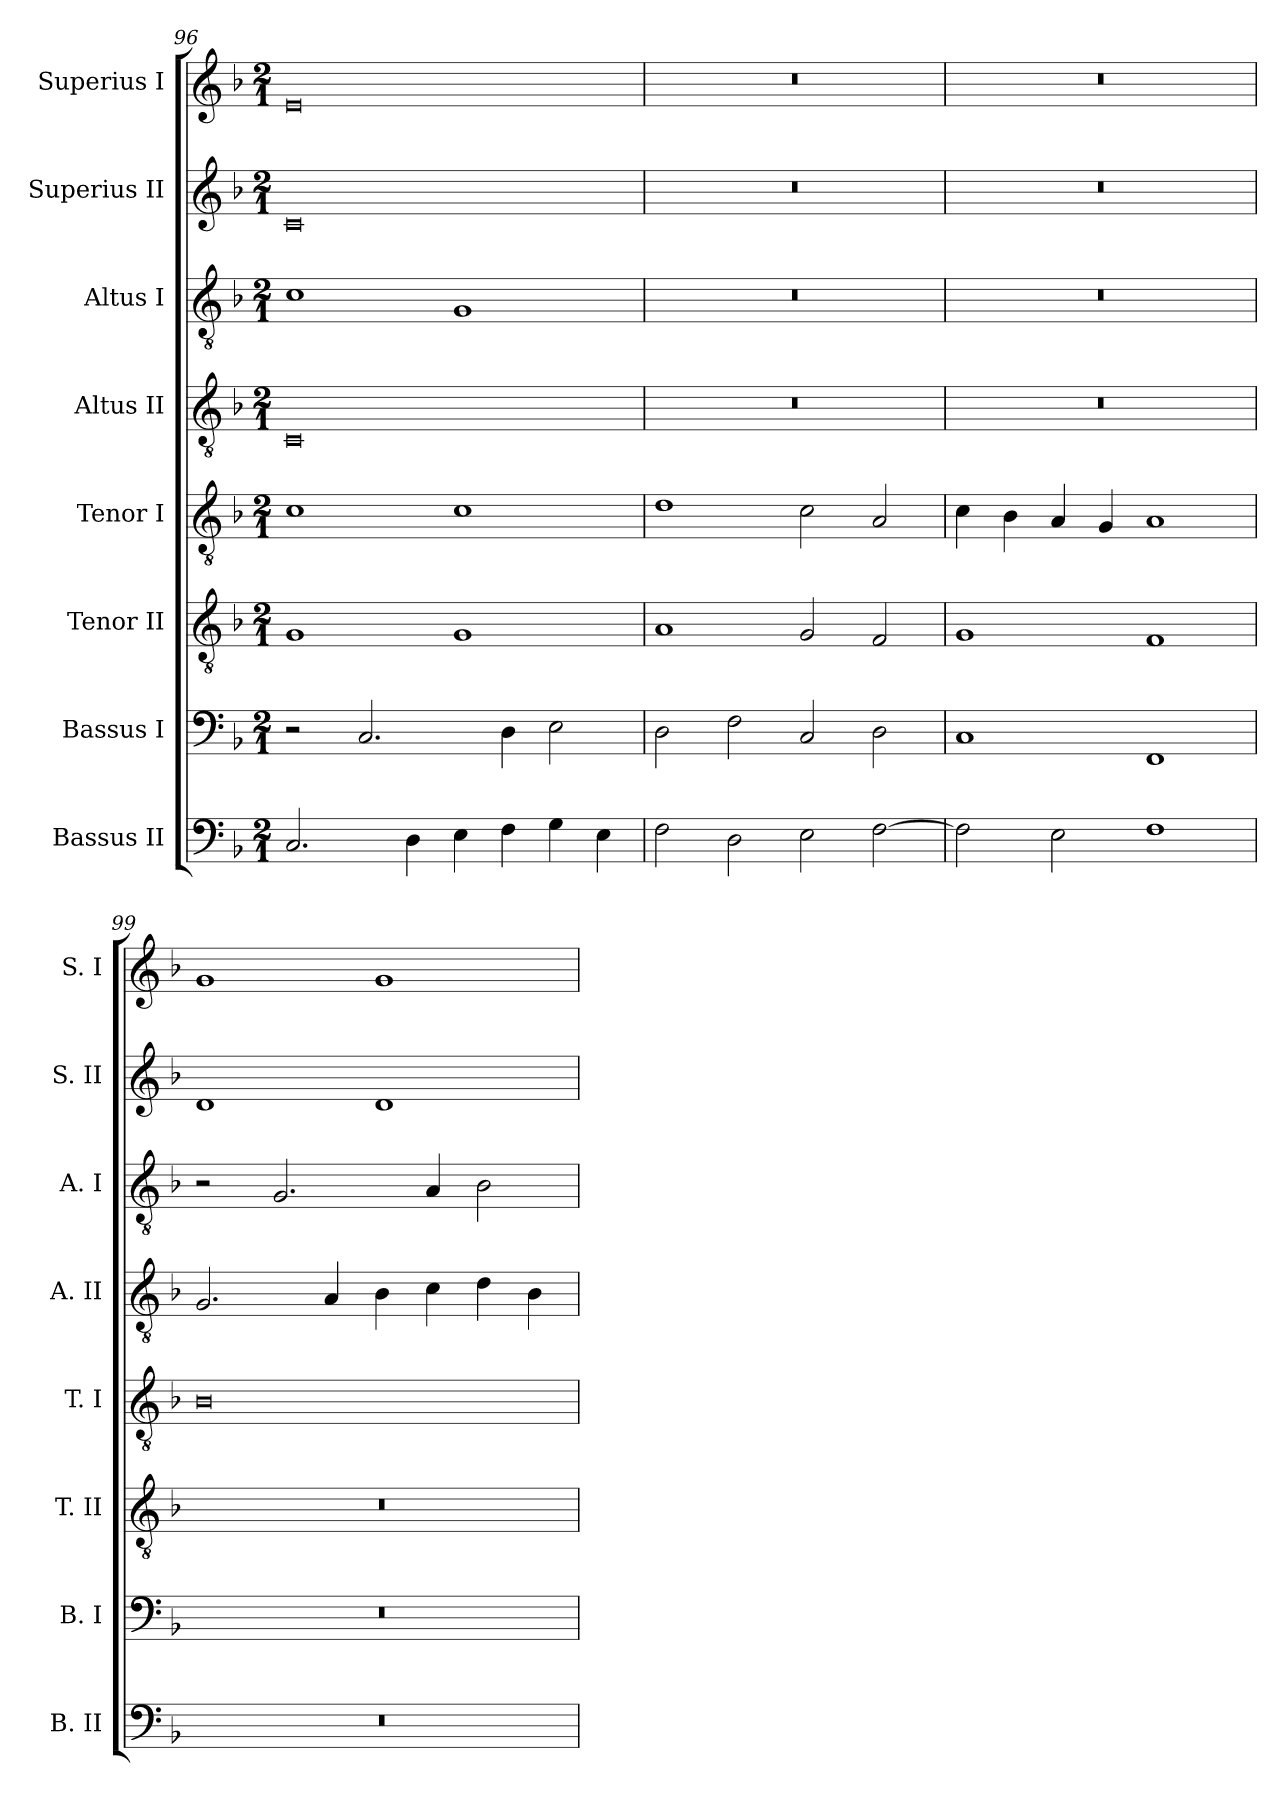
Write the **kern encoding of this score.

**kern	**kern	**kern	**kern	**kern	**kern	**kern	**kern
*part8	*part7	*part6	*part5	*part4	*part3	*part2	*part1
*staff8	*staff7	*staff6	*staff5	*staff4	*staff3	*staff2	*staff1
*I"Bassus II	*I"Bassus I	*I"Tenor II	*I"Tenor I	*I"Altus II	*I"Altus I	*I"Superius II	*I"Superius I
*I'B. II	*I'B. I	*I'T. II	*I'T. I	*I'A. II	*I'A. I	*I'S. II	*I'S. I
*clefF4	*clefF4	*clefGv2	*clefGv2	*clefGv2	*clefGv2	*clefG2	*clefG2
*k[b-]	*k[b-]	*k[b-]	*k[b-]	*k[b-]	*k[b-]	*k[b-]	*k[b-]
*F:	*F:	*F:	*F:	*F:	*F:	*F:	*F:
*M2/1	*M2/1	*M2/1	*M2/1	*M2/1	*M2/1	*M2/1	*M2/1
=96	=96	=96	=96	=96	=96	=96	=96
2.C	2r	1G	1c	0C	1c	0c	0e
.	2.C	.	.	.	.	.	.
4D	.	.	.	.	.	.	.
4E	.	1G	1c	.	1G	.	.
4F	4D	.	.	.	.	.	.
4G	2E	.	.	.	.	.	.
4E	.	.	.	.	.	.	.
=97	=97	=97	=97	=97	=97	=97	=97
2F	2D	1A	1d	0r	0r	0r	0r
2D	2F	.	.	.	.	.	.
2E	2C	2G	2c	.	.	.	.
[2F	2D	2F	2A	.	.	.	.
=98	=98	=98	=98	=98	=98	=98	=98
2F]	1C	1G	4c	0r	0r	0r	0r
.	.	.	4B-	.	.	.	.
2E	.	.	4A	.	.	.	.
.	.	.	4G	.	.	.	.
1F	1FF	1F	1A	.	.	.	.
=99	=99	=99	=99	=99	=99	=99	=99
0r	0r	0r	0B-	2.G	2r	1d	1g
.	.	.	.	.	2.G	.	.
.	.	.	.	4A	.	.	.
.	.	.	.	4B-	.	1d	1g
.	.	.	.	4c	4A	.	.
.	.	.	.	4d	2B-	.	.
.	.	.	.	4B-	.	.	.
=	=	=	=	=	=	=	=
*-	*-	*-	*-	*-	*-	*-	*-
